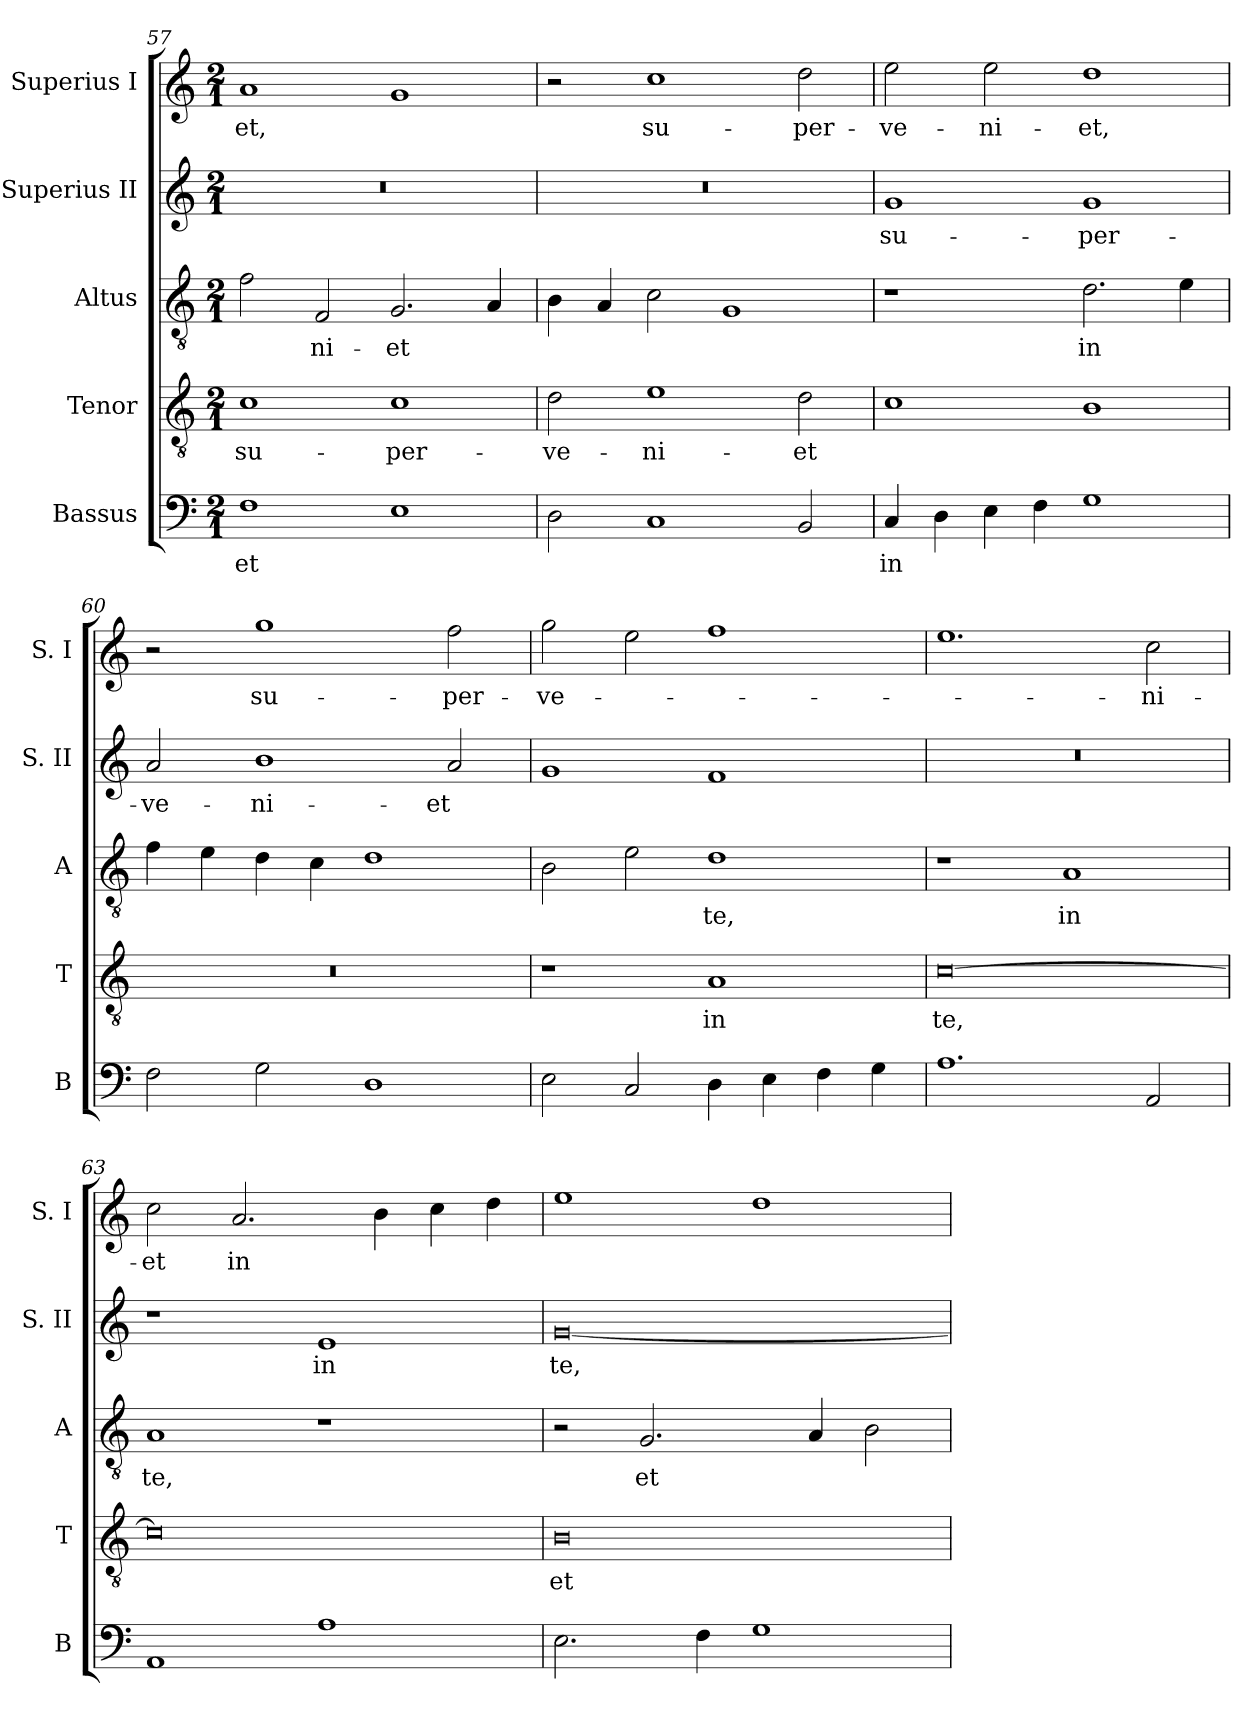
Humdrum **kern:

**kern	**text	**kern	**text	**kern	**text	**kern	**text	**kern	**text
*part5	*part5	*part4	*part4	*part3	*part3	*part2	*part2	*part1	*part1
*staff5	*staff5	*staff4	*staff4	*staff3	*staff3	*staff2	*staff2	*staff1	*staff1
*I"Bassus	*	*I"Tenor	*	*I"Altus	*	*I"Superius II	*	*I"Superius I	*
*I'B	*	*I'T	*	*I'A	*	*I'S. II	*	*I'S. I	*
*clefF4	*	*clefGv2	*	*clefGv2	*	*clefG2	*	*clefG2	*
*k[]	*	*k[]	*	*k[]	*	*k[]	*	*k[]	*
*C:	*	*C:	*	*C:	*	*C:	*	*C:	*
*M2/1	*	*M2/1	*	*M2/1	*	*M2/1	*	*M2/1	*
=57	=57	=57	=57	=57	=57	=57	=57	=57	=57
1F	-et	1c	su-	2f	.	0r	.	1a	-et,
.	.	.	.	2F	-ni-	.	.	.	.
1E	.	1c	-per-	2.G	-et	.	.	1g	.
.	.	.	.	4A	.	.	.	.	.
=58	=58	=58	=58	=58	=58	=58	=58	=58	=58
2D	.	2d	-ve-	4B	.	0r	.	2r	.
.	.	.	.	4A	.	.	.	.	.
1C	.	1e	-ni-	2c	.	.	.	1cc	su-
.	.	.	.	1G	.	.	.	.	.
2BB	.	2d	-et	.	.	.	.	2dd	-per-
=59	=59	=59	=59	=59	=59	=59	=59	=59	=59
4C	in	1c	.	1r	.	1g	su-	2ee	-ve-
4D	.	.	.	.	.	.	.	.	.
4E	.	.	.	.	.	.	.	2ee	-ni-
4F	.	.	.	.	.	.	.	.	.
1G	.	1B	.	2.d	in	1g	-per-	1dd	-et,
.	.	.	.	4e	.	.	.	.	.
=60	=60	=60	=60	=60	=60	=60	=60	=60	=60
2F	.	0r	.	4f	.	2a	-ve-	2r	.
.	.	.	.	4e	.	.	.	.	.
2G	.	.	.	4d	.	1b	-ni-	1gg	su-
.	.	.	.	4c	.	.	.	.	.
1D	.	.	.	1d	.	.	.	.	.
.	.	.	.	.	.	2a	-et	2ff	-per-
=61	=61	=61	=61	=61	=61	=61	=61	=61	=61
2E	.	1r	.	2B	.	1g	.	2gg	-ve-
2C	.	.	.	2e	.	.	.	2ee	.
4D	.	1A	in	1d	te,	1f	.	1ff	.
4E	.	.	.	.	.	.	.	.	.
4F	.	.	.	.	.	.	.	.	.
4G	.	.	.	.	.	.	.	.	.
=62	=62	=62	=62	=62	=62	=62	=62	=62	=62
1.A	.	[0c	te,	1r	.	0r	.	1.ee	.
.	.	.	.	1A	in	.	.	.	.
2AA	.	.	.	.	.	.	.	2cc	-ni-
=63	=63	=63	=63	=63	=63	=63	=63	=63	=63
1AA	.	0c]	.	1A	te,	1r	.	2cc	-et
.	.	.	.	.	.	.	.	2.a	in
1A	.	.	.	1r	.	1e	in	.	.
.	.	.	.	.	.	.	.	4b	.
.	.	.	.	.	.	.	.	4cc	.
.	.	.	.	.	.	.	.	4dd	.
=64	=64	=64	=64	=64	=64	=64	=64	=64	=64
2.E	.	0B	et	2r	.	[0g	te,	1ee	.
.	.	.	.	2.G	et	.	.	.	.
4F	.	.	.	.	.	.	.	.	.
1G	.	.	.	.	.	.	.	1dd	.
.	.	.	.	4A	.	.	.	.	.
.	.	.	.	2B	.	.	.	.	.
=	=	=	=	=	=	=	=	=	=
*-	*-	*-	*-	*-	*-	*-	*-	*-	*-
